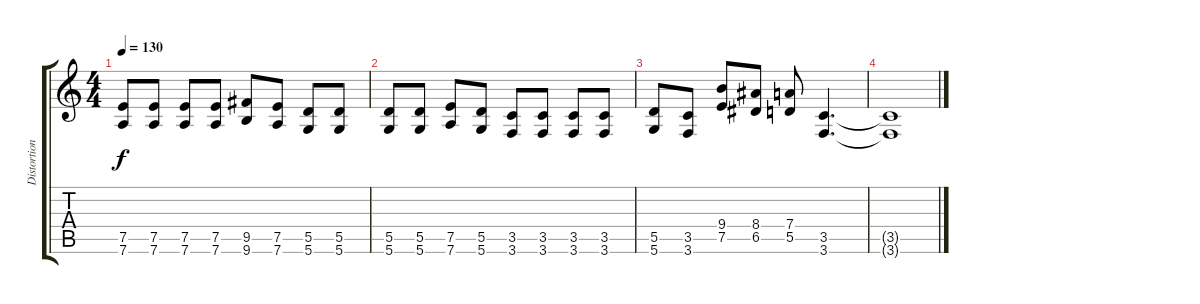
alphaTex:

\track ("Distortion over clean" "Distortion") {mute instrument distortionguitar}
\staff {score tabs}
\tuning (E4 B3 G3 D3 A2 D2) {hide}
\ts (4 4)
\tempo 130
\clef g2
\ks c
(7.5 7.6).8{dy f} (7.5 7.6).8 (7.5 7.6).8 (7.5 7.6).8 (9.5 9.6).8 (7.5 7.6).8 (5.5 5.6).8 (5.5 5.6).8 |
(5.5 5.6).8 (5.5 5.6).8 (7.5 7.6).8 (5.5 5.6).8 (3.5 3.6).8 (3.5 3.6).8 (3.5 3.6).8 (3.5 3.6).8 |
(5.5 5.6).8 (3.5 3.6).8 (9.4 7.5).8 (8.4 6.5).8 (7.4 5.5).8 (3.5 3.6).4{d} |
(3.5{t} 3.6{t}).1
